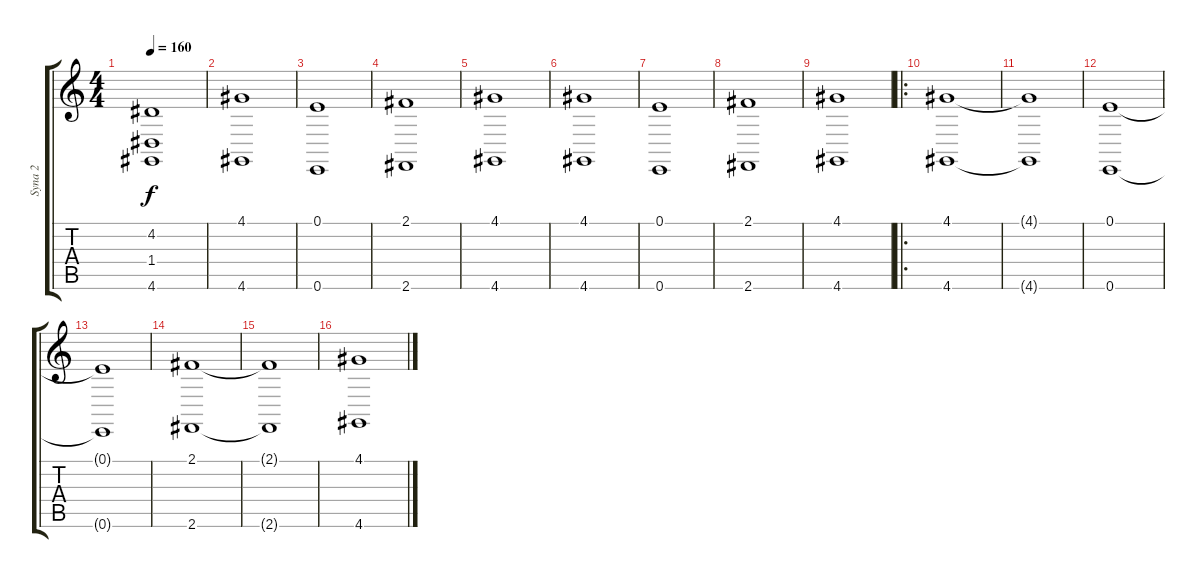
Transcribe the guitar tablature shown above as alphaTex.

\track ("Syna 2" "Syna 2") {instrument stringensemble1}
\staff {score tabs}
\tuning (E4 B3 G3 D3 A2 E2) {hide}
\ts (4 4)
\tempo 160
\clef g2
\ks c
(4.2{t} 1.4{t} 4.6{t}).1{dy f} |
(4.1 4.6).1 |
(0.1 0.6).1 |
(2.1 2.6).1 |
(4.1 4.6).1 |
(4.1 4.6).1 |
(0.1 0.6).1 |
(2.1 2.6).1 |
(4.1 4.6).1 |
\ro
(4.1 4.6).1 |
(4.1{t} 4.6{t}).1 |
(0.1 0.6).1 |
(0.1{t} 0.6{t}).1 |
(2.1 2.6).1 |
(2.1{t} 2.6{t}).1 |
(4.1 4.6).1
